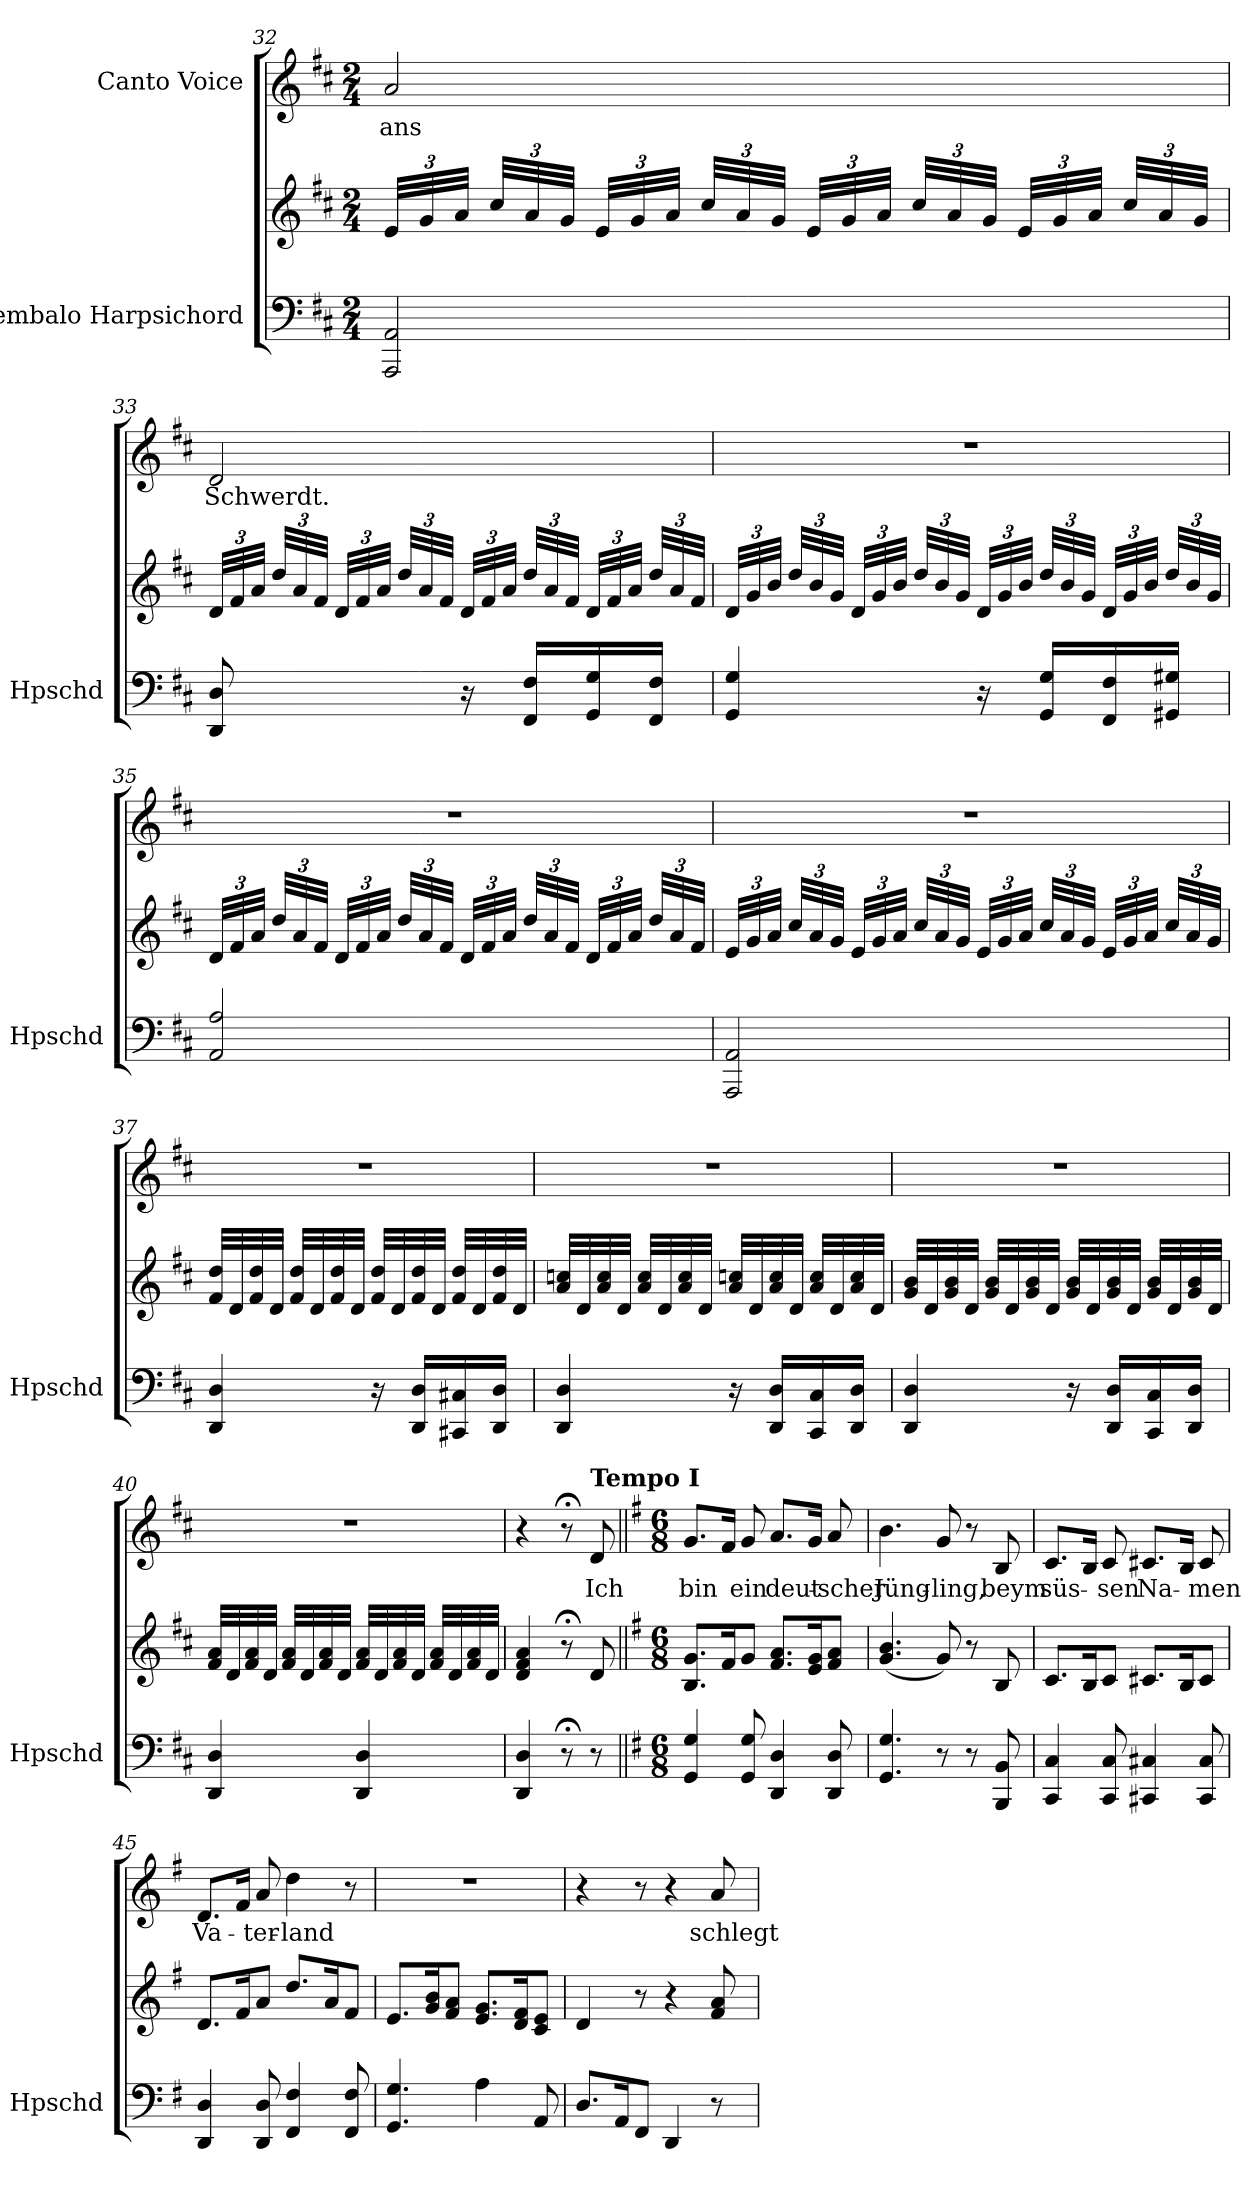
**kern	**kern	**kern	**text
*part2	*part2	*part1	*part1
*staff3	*staff2	*staff1	*staff1
*I"Cembalo Harpsichord	*	*I"Canto Voice	*
*I'Hpschd	*	*	*
*clefF4	*clefG2	*clefG2	*
*k[f#c#]	*k[f#c#]	*k[f#c#]	*
*M2/4	*M2/4	*M2/4	*
*	*Xbrackettup	*	*
=32	=32	=32	=32
!	!	!	!LO:LY:b
2AAA/ 2AA/	48e/LLL	2a/	ans
.	48g/	.	.
.	48a/JJJ	.	.
.	48cc#/LLL	.	.
.	48a/	.	.
.	48g/JJJ	.	.
.	48e/LLL	.	.
.	48g/	.	.
.	48a/JJJ	.	.
.	48cc#/LLL	.	.
.	48a/	.	.
.	48g/JJJ	.	.
.	48e/LLL	.	.
.	48g/	.	.
.	48a/JJJ	.	.
.	48cc#/LLL	.	.
.	48a/	.	.
.	48g/JJJ	.	.
.	48e/LLL	.	.
.	48g/	.	.
.	48a/JJJ	.	.
.	48cc#/LLL	.	.
.	48a/	.	.
.	48g/JJJ	.	.
=33	=33	=33	=33
!	!	!	!LO:LY:b
8DD/ 8D/	48d/LLL	2d/	Schwerdt.
.	48f#/	.	.
.	48a/JJJ	.	.
.	48dd/LLL	.	.
.	48a/	.	.
.	48f#/JJJ	.	.
8ryy	48d/LLL	.	.
.	48f#/	.	.
.	48a/JJJ	.	.
.	48dd/LLL	.	.
.	48a/	.	.
.	48f#/JJJ	.	.
16r	48d/LLL	.	.
.	48f#/	.	.
.	48a/JJJ	.	.
16FF#/ 16F#/LL	48dd/LLL	.	.
.	48a/	.	.
.	48f#/JJJ	.	.
16GG/ 16G/	48d/LLL	.	.
.	48f#/	.	.
.	48a/JJJ	.	.
16FF#/ 16F#/JJ	48dd/LLL	.	.
.	48a/	.	.
.	48f#/JJJ	.	.
!!LO:LB:g=z
=34	=34	=34	=34
4GG/ 4G/	48d/LLL	2r	.
.	48g/	.	.
.	48b/JJJ	.	.
.	48dd/LLL	.	.
.	48b/	.	.
.	48g/JJJ	.	.
.	48d/LLL	.	.
.	48g/	.	.
.	48b/JJJ	.	.
.	48dd/LLL	.	.
.	48b/	.	.
.	48g/JJJ	.	.
16r	48d/LLL	.	.
.	48g/	.	.
.	48b/JJJ	.	.
16GG/ 16G/LL	48dd/LLL	.	.
.	48b/	.	.
.	48g/JJJ	.	.
16FF#/ 16F#/	48d/LLL	.	.
.	48g/	.	.
.	48b/JJJ	.	.
16GG#X/ 16G#X/JJ	48dd/LLL	.	.
.	48b/	.	.
.	48g/JJJ	.	.
=35	=35	=35	=35
2AA/ 2A/	48d/LLL	2r	.
.	48f#/	.	.
.	48a/JJJ	.	.
.	48dd/LLL	.	.
.	48a/	.	.
.	48f#/JJJ	.	.
.	48d/LLL	.	.
.	48f#/	.	.
.	48a/JJJ	.	.
.	48dd/LLL	.	.
.	48a/	.	.
.	48f#/JJJ	.	.
.	48d/LLL	.	.
.	48f#/	.	.
.	48a/JJJ	.	.
.	48dd/LLL	.	.
.	48a/	.	.
.	48f#/JJJ	.	.
.	48d/LLL	.	.
.	48f#/	.	.
.	48a/JJJ	.	.
.	48dd/LLL	.	.
.	48a/	.	.
.	48f#/JJJ	.	.
=36	=36	=36	=36
2AAA/ 2AA/	48e/LLL	2r	.
.	48g/	.	.
.	48a/JJJ	.	.
.	48cc#/LLL	.	.
.	48a/	.	.
.	48g/JJJ	.	.
.	48e/LLL	.	.
.	48g/	.	.
.	48a/JJJ	.	.
.	48cc#/LLL	.	.
.	48a/	.	.
.	48g/JJJ	.	.
.	48e/LLL	.	.
.	48g/	.	.
.	48a/JJJ	.	.
.	48cc#/LLL	.	.
.	48a/	.	.
.	48g/JJJ	.	.
.	48e/LLL	.	.
.	48g/	.	.
.	48a/JJJ	.	.
.	48cc#/LLL	.	.
.	48a/	.	.
.	48g/JJJ	.	.
=37	=37	=37	=37
4DD/ 4D/	32f#/ 32dd/LLL	2r	.
.	32d/	.	.
.	32f#/ 32dd/	.	.
.	32d/JJJ	.	.
.	32f#/ 32dd/LLL	.	.
.	32d/	.	.
.	32f#/ 32dd/	.	.
.	32d/JJJ	.	.
16r	32f#/ 32dd/LLL	.	.
.	32d/	.	.
16DD/ 16D/LL	32f#/ 32dd/	.	.
.	32d/JJJ	.	.
16CC#X/ 16C#X/	32f#/ 32dd/LLL	.	.
.	32d/	.	.
16DD/ 16D/JJ	32f#/ 32dd/	.	.
.	32d/JJJ	.	.
!!LO:LB:g=z
=38	=38	=38	=38
4DD/ 4D/	32a/ 32ccn/LLL	2r	.
.	32d/	.	.
.	32a/ 32cc/	.	.
.	32d/JJJ	.	.
.	32a/ 32cc/LLL	.	.
.	32d/	.	.
.	32a/ 32cc/	.	.
.	32d/JJJ	.	.
16r	32a/ 32ccn/LLL	.	.
.	32d/	.	.
16DD/ 16D/LL	32a/ 32cc/	.	.
.	32d/JJJ	.	.
16CC#/ 16C#/	32a/ 32cc/LLL	.	.
.	32d/	.	.
16DD/ 16D/JJ	32a/ 32cc/	.	.
.	32d/JJJ	.	.
=39	=39	=39	=39
4DD/ 4D/	32g/ 32b/LLL	2r	.
.	32d/	.	.
.	32g/ 32b/	.	.
.	32d/JJJ	.	.
.	32g/ 32b/LLL	.	.
.	32d/	.	.
.	32g/ 32b/	.	.
.	32d/JJJ	.	.
16r	32g/ 32b/LLL	.	.
.	32d/	.	.
16DD/ 16D/LL	32g/ 32b/	.	.
.	32d/JJJ	.	.
16CC#/ 16C#/	32g/ 32b/LLL	.	.
.	32d/	.	.
16DD/ 16D/JJ	32g/ 32b/	.	.
.	32d/JJJ	.	.
=40	=40	=40	=40
4DD/ 4D/	32f#/ 32a/LLL	2r	.
.	32d/	.	.
.	32f#/ 32a/	.	.
.	32d/JJJ	.	.
.	32f#/ 32a/LLL	.	.
.	32d/	.	.
.	32f#/ 32a/	.	.
.	32d/JJJ	.	.
4DD/ 4D/	32f#/ 32a/LLL	.	.
.	32d/	.	.
.	32f#/ 32a/	.	.
.	32d/JJJ	.	.
.	32f#/ 32a/LLL	.	.
.	32d/	.	.
.	32f#/ 32a/	.	.
.	32d/JJJ	.	.
=41	=41	=41	=41
4DD/ 4D/	4d/ 4f#/ 4a/	4r	.
8r;<	8r;<	8r;<	.
!	!	!LO:TX:a:B:t=Tempo I	!
!	!	!	!LO:LY:b
8r	8d/	8d/	Ich
!!LO:PB:g=z
=42||	=42||	=42||	=42||
*k[f#]	*k[f#]	*k[f#]	*
*M6/8	*M6/8	*M6/8	*
!	!	!	!LO:LY:b
4GG/ 4G/	8.B/ 8.g/L	8.g/L	bin
.	16f#/K	16f#/Jk	.
!	!	!	!LO:LY:b
8GG/ 8G/	8g/J	8g/	ein
!	!	!	!LO:LY:b
4DD/ 4D/	8.f#/ 8.a/L	8.a/L	deut-
.	16e/ 16g/K	16g/Jk	.
!	!	!	!LO:LY:b
8DD/ 8D/	8f#/ 8a/J	8a/	-scher
=43	=43	=43	=43
!	!	!	!LO:LY:b
4.GG/ 4.G/	(<4.g/ 4.b/	4.b\	Jüng-
!	!	!	!LO:LY:b
8r	8g/)	8g/	-ling,
8r	8r	8r	.
!	!	!	!LO:LY:b
8BBB/ 8BB/	8B/	8B/	beym
=44	=44	=44	=44
!	!	!	!LO:LY:b
4CC/ 4C/	8.c/L	8.c/L	süs-
.	16B/K	16B/Jk	.
!	!	!	!LO:LY:b
8CC/ 8C/	8c/J	8c/	-sen
!	!	!	!LO:LY:b
4CC#X/ 4C#X/	8.c#X/L	8.c#X/L	Na-
.	16B/K	16B/Jk	.
!	!	!	!LO:LY:b
8CC#/ 8C#/	8c#/J	8c#/	-men
=45	=45	=45	=45
!	!	!	!LO:LY:b
4DD/ 4D/	8.d/L	8.d/L	Va-
.	16f#/K	16f#/Jk	.
!	!	!	!LO:LY:b
8DD/ 8D/	8a/J	8a/	-ter-
!	!	!	!LO:LY:b
4FF#/ 4F#/	8.dd/L	4dd\	-land
.	16a/K	.	.
8FF#/ 8F#/	8f#/J	8r	.
=46	=46	=46	=46
4.GG/ 4.G/	8.e/L	2.r	.
.	16g/ 16b/K	.	.
.	8f#/ 8a/J	.	.
4A\	8.e/ 8.g/L	.	.
.	16d/ 16f#/K	.	.
8AA/	8c/ 8e/J	.	.
=47	=47	=47	=47
8.D/L	4d/	4r	.
16AA/K	.	.	.
8FF#/J	8r	8r	.
4DD/	4r	4r	.
!	!	!	!LO:LY:b
8r	8f#/ 8a/	8a/	schlegt
=	=	=	=
*-	*-	*-	*-
